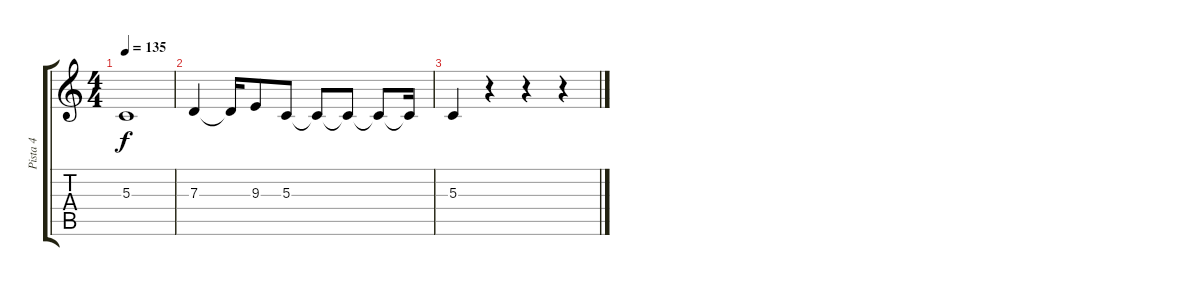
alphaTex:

\track ("Pista 4" "Pista 4") {instrument altosax}
\staff {score tabs}
\tuning (E4 B3 G3 D3 A2 E2) {hide}
\ts (4 4)
\tempo 135
\clef g2
\ks c
5.3.1{dy f} |
7.3.4 7.3{t}.16 9.3.8 5.3.8 5.3{t}.8 5.3{t}.8 5.3{t}.8 5.3{t}.16 |
5.3.4 r.4 r.4 r.4
